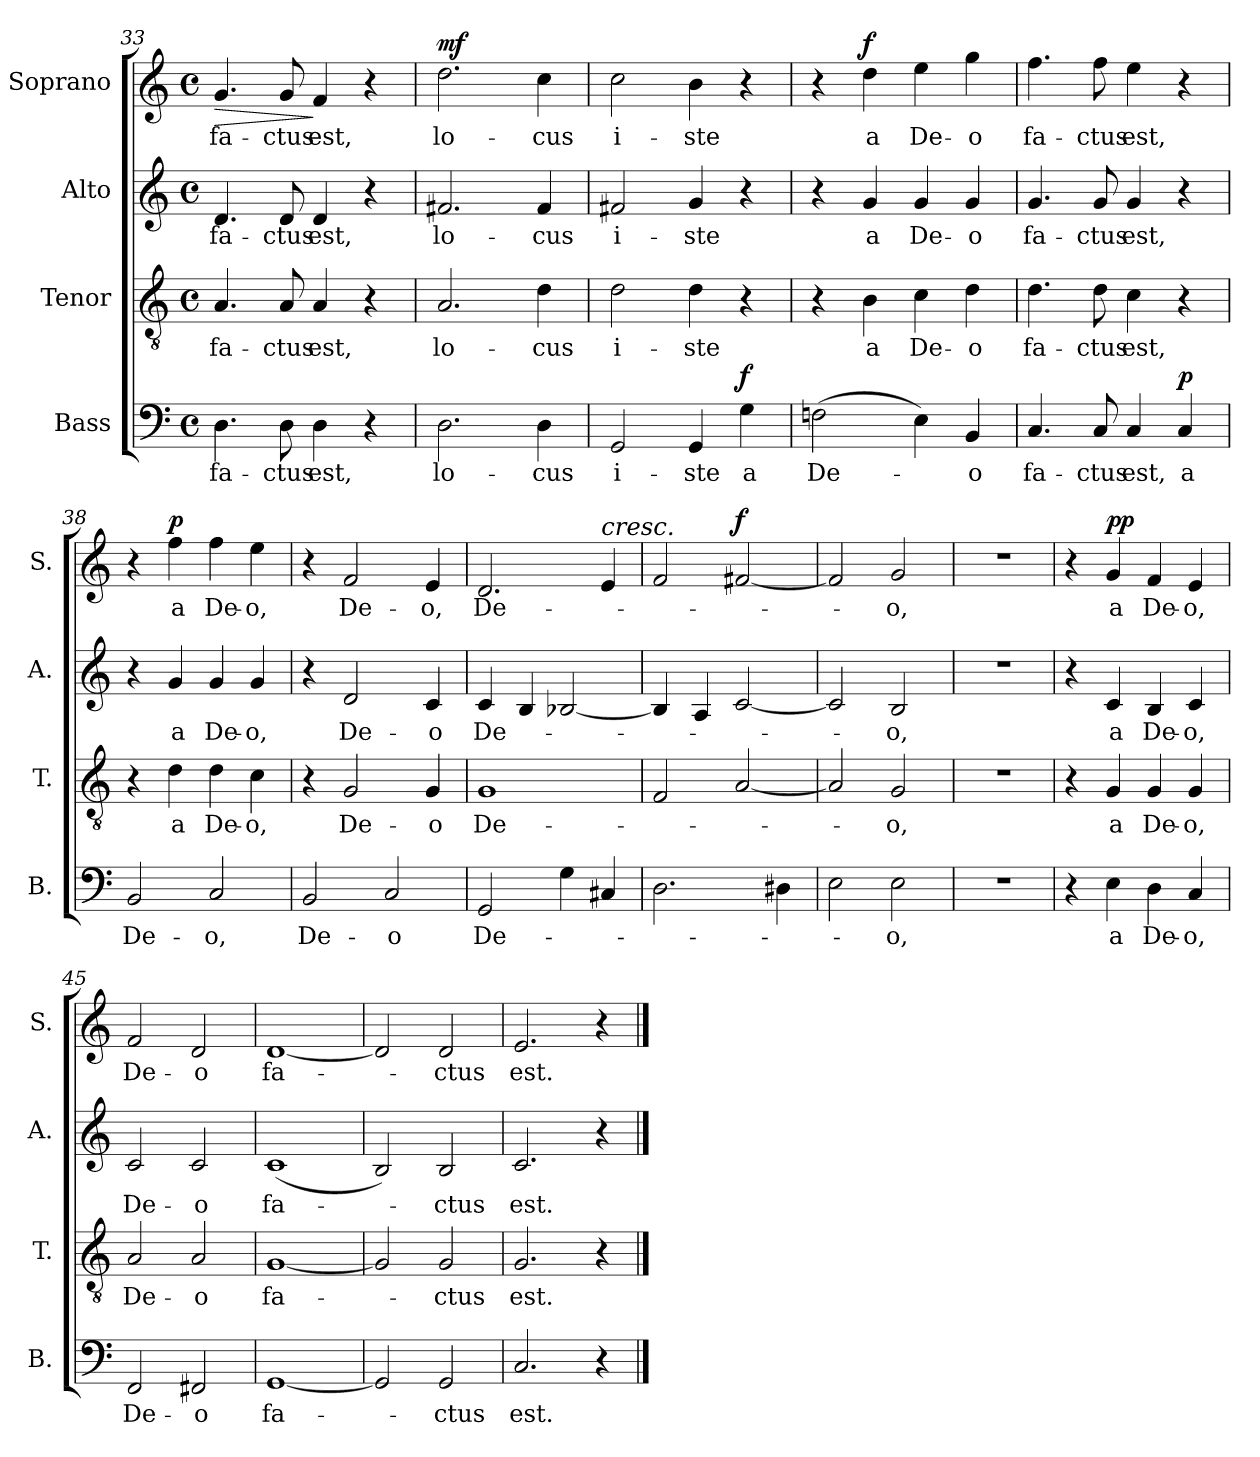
**kern	**text	**dynam	**kern	**text	**kern	**text	**kern	**text	**dynam
*part4	*part4	*part4	*part3	*part3	*part2	*part2	*part1	*part1	*part1
*staff4	*staff4	*staff4	*staff3	*staff3	*staff2	*staff2	*staff1	*staff1	*staff1
*I"Bass	*	*	*I"Tenor	*	*I"Alto	*	*I"Soprano	*	*
*I'B.	*	*	*I'T.	*	*I'A.	*	*I'S.	*	*
*clefF4	*	*	*clefGv2	*	*clefG2	*	*clefG2	*	*
*	*	*	*ITrd7c12	*	*	*	*	*	*
*k[]	*	*	*k[]	*	*k[]	*	*k[]	*	*
*M4/4	*	*	*M4/4	*	*M4/4	*	*M4/4	*	*
*met(c)	*	*	*met(c)	*	*met(c)	*	*met(c)	*	*
=33	=33	=33	=33	=33	=33	=33	=33	=33	=33
!	!LO:LY:b	!	!	!LO:LY:b	!	!LO:LY:b	!	!LO:LY:b	!LO:HP:b
4.D\	fa-	.	4.AA/	fa-	4.d/	fa-	4.g/	fa-	>
!	!LO:LY:b	!	!	!LO:LY:b	!	!LO:LY:b	!	!LO:LY:b	!
8D\	-ctus	.	8AA/	-ctus	8d/	-ctus	8g/	-ctus	.
!	!LO:LY:b	!	!	!LO:LY:b	!	!LO:LY:b	!	!LO:LY:b	!
4D\	est,	.	4AA/	est,	4d/	est,	4f/	est,	]
4r	.	.	4r	.	4r	.	4r	.	.
=34	=34	=34	=34	=34	=34	=34	=34	=34	=34
!	!LO:LY:b	!	!	!LO:LY:b	!	!LO:LY:b	!	!LO:LY:b	!LO:DY:a
2.D\	lo-	.	2.AA/	lo-	2.f#X/	lo-	2.dd\	lo-	mf
!	!LO:LY:b	!	!	!LO:LY:b	!	!LO:LY:b	!	!LO:LY:b	!
4D\	-cus	.	4D\	-cus	4f#/	-cus	4cc\	-cus	.
=35	=35	=35	=35	=35	=35	=35	=35	=35	=35
!	!LO:LY:b	!	!	!LO:LY:b	!	!LO:LY:b	!	!LO:LY:b	!
2GG/	i-	.	2D\	i-	2f#X/	i-	2cc\	i-	.
!	!LO:LY:b	!	!	!LO:LY:b	!	!LO:LY:b	!	!LO:LY:b	!
4GG/	-ste	.	4D\	-ste	4g/	-ste	4b\	-ste	.
!	!LO:LY:b	!LO:DY:a	!	!	!	!	!	!	!
4G\	a	f	4r	.	4r	.	4r	.	.
=36	=36	=36	=36	=36	=36	=36	=36	=36	=36
!	!LO:LY:b	!	!	!	!	!	!	!	!
(>2Fn\	De-	.	4r	.	4r	.	4r	.	.
!	!	!	!	!LO:LY:b	!	!LO:LY:b	!	!LO:LY:b	!LO:DY:a
.	.	.	4BB\	a	4g/	a	4dd\	a	f
!	!	!	!	!LO:LY:b	!	!LO:LY:b	!	!LO:LY:b	!
4E\)	.	.	4C\	De-	4g/	De-	4ee\	De-	.
!	!LO:LY:b	!	!	!LO:LY:b	!	!LO:LY:b	!	!LO:LY:b	!
4BB/	-o	.	4D\	-o	4g/	-o	4gg\	-o	.
=37	=37	=37	=37	=37	=37	=37	=37	=37	=37
!	!LO:LY:b	!	!	!LO:LY:b	!	!LO:LY:b	!	!LO:LY:b	!
4.C/	fa-	.	4.D\	fa-	4.g/	fa-	4.ff\	fa-	.
!	!LO:LY:b	!	!	!LO:LY:b	!	!LO:LY:b	!	!LO:LY:b	!
8C/	-ctus	.	8D\	-ctus	8g/	-ctus	8ff\	-ctus	.
!	!LO:LY:b	!	!	!LO:LY:b	!	!LO:LY:b	!	!LO:LY:b	!
4C/	est,	.	4C\	est,	4g/	est,	4ee\	est,	.
!	!LO:LY:b	!LO:DY:a	!	!	!	!	!	!	!
4C/	a	p	4r	.	4r	.	4r	.	.
=38	=38	=38	=38	=38	=38	=38	=38	=38	=38
!	!LO:LY:b	!	!	!	!	!	!	!	!
2BB/	De-	.	4r	.	4r	.	4r	.	.
!	!	!	!	!LO:LY:b	!	!LO:LY:b	!	!LO:LY:b	!LO:DY:a
.	.	.	4D\	a	4g/	a	4ff\	a	p
!	!LO:LY:b	!	!	!LO:LY:b	!	!LO:LY:b	!	!LO:LY:b	!
2C/	-o,	.	4D\	De-	4g/	De-	4ff\	De-	.
!	!	!	!	!LO:LY:b	!	!LO:LY:b	!	!LO:LY:b	!
.	.	.	4C\	-o,	4g/	-o,	4ee\	-o,	.
!!LO:LB:g=z
=39	=39	=39	=39	=39	=39	=39	=39	=39	=39
!	!LO:LY:b	!	!	!	!	!	!	!	!
2BB/	De-	.	4r	.	4r	.	4r	.	.
!	!	!	!	!LO:LY:b	!	!LO:LY:b	!	!LO:LY:b	!
.	.	.	2GG/	De-	2d/	De-	2f/	De-	.
!	!LO:LY:b	!	!	!	!	!	!	!	!
2C/	-o	.	.	.	.	.	.	.	.
!	!	!	!	!LO:LY:b	!	!LO:LY:b	!	!LO:LY:b	!
.	.	.	4GG/	-o	4c/	-o	4e/	-o,	.
=40	=40	=40	=40	=40	=40	=40	=40	=40	=40
!	!LO:LY:b	!	!	!LO:LY:b	!	!LO:LY:b	!	!LO:LY:b	!
2GG/	De-	.	1GG	De-	4c/	De-	2.d/	De-	.
.	.	.	.	.	4B/	.	.	.	.
4G\	.	.	.	.	[2B-X/	.	.	.	.
!	!	!	!	!	!	!	!LO:TX:a:i:t=cresc.	!	!
4C#X/	.	.	.	.	.	.	4e/	.	.
=41	=41	=41	=41	=41	=41	=41	=41	=41	=41
2.D\	.	.	2FF/	.	4B-/]	.	2f/	.	.
.	.	.	.	.	4A/	.	.	.	.
!	!	!	!	!	!	!	!	!	!LO:DY:a
.	.	.	[2AA/	.	[2c/	.	[2f#X/	.	f
4D#X\	.	.	.	.	.	.	.	.	.
=42	=42	=42	=42	=42	=42	=42	=42	=42	=42
2E\	.	.	2AA/]	.	2c/]	.	2f#/]	.	.
!	!LO:LY:b	!	!	!LO:LY:b	!	!LO:LY:b	!	!LO:LY:b	!
2E\	-o,	.	2GG/	-o,	2B/	-o,	2g/	-o,	.
=43	=43	=43	=43	=43	=43	=43	=43	=43	=43
1r	.	.	1r	.	1r	.	1r	.	.
=44	=44	=44	=44	=44	=44	=44	=44	=44	=44
4r	.	.	4r	.	4r	.	4r	.	.
!	!LO:LY:b	!	!	!LO:LY:b	!	!LO:LY:b	!	!LO:LY:b	!LO:DY:a
4E\	a	.	4GG/	a	4c/	a	4g/	a	pp
!	!LO:LY:b	!	!	!LO:LY:b	!	!LO:LY:b	!	!LO:LY:b	!
4D\	De-	.	4GG/	De-	4B/	De-	4f/	De-	.
!	!LO:LY:b	!	!	!LO:LY:b	!	!LO:LY:b	!	!LO:LY:b	!
4C/	-o,	.	4GG/	-o,	4c/	-o,	4e/	-o,	.
=45	=45	=45	=45	=45	=45	=45	=45	=45	=45
!	!LO:LY:b	!	!	!LO:LY:b	!	!LO:LY:b	!	!LO:LY:b	!
2FF/	De-	.	2AA/	De-	2c/	De-	2f/	De-	.
!	!LO:LY:b	!	!	!LO:LY:b	!	!LO:LY:b	!	!LO:LY:b	!
2FF#X/	-o	.	2AA/	-o	2c/	-o	2d/	-o	.
=46	=46	=46	=46	=46	=46	=46	=46	=46	=46
!	!LO:LY:b	!	!	!LO:LY:b	!	!LO:LY:b	!	!LO:LY:b	!
[1GG	fa-	.	[1GG	fa-	(<1c	fa-	[1d	fa-	.
=47	=47	=47	=47	=47	=47	=47	=47	=47	=47
2GG/]	.	.	2GG/]	.	2B/)	.	2d/]	.	.
!	!LO:LY:b	!	!	!LO:LY:b	!	!LO:LY:b	!	!LO:LY:b	!
2GG/	-ctus	.	2GG/	-ctus	2B/	-ctus	2d/	-ctus	.
=48	=48	=48	=48	=48	=48	=48	=48	=48	=48
!	!LO:LY:b	!	!	!LO:LY:b	!	!LO:LY:b	!	!LO:LY:b	!
2.C/	est.	.	2.GG/	est.	2.c/	est.	2.e/	est.	.
4r	.	.	4r	.	4r	.	4r	.	.
==	==	==	==	==	==	==	==	==	==
*-	*-	*-	*-	*-	*-	*-	*-	*-	*-
